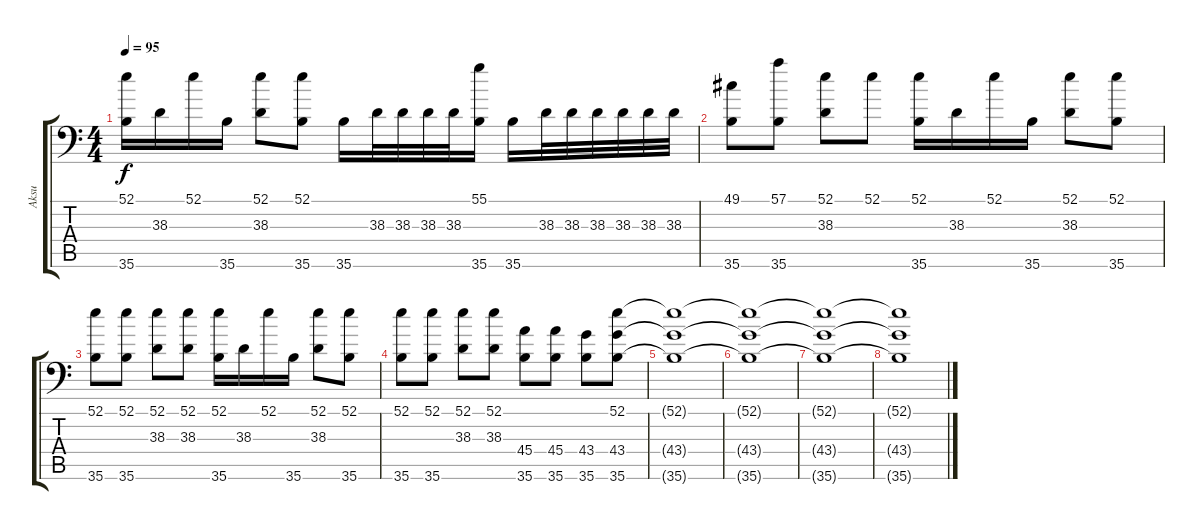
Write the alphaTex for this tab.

\track ("Aksu" "Aksu") {instrument acousticgrandpiano}
\staff {score tabs}
\tuning (C-1 C-1 C-1 C-1 C-1 C-1) {hide}
\ts (4 4)
\tempo 95
\clef f4
\ks c
(52.1 35.6).16{dy f} 38.3.16 52.1.16 35.6.16 (52.1 38.3).8 (52.1 35.6).8 35.6.16 38.3.32 38.3.32 38.3.32 38.3.32 (55.1 35.6).16 35.6.16 38.3.32 38.3.32 38.3.32 38.3.32 38.3.32 38.3.32 |
(49.1 35.6).8 (57.1 35.6).8 (52.1 38.3).8 52.1.8 (52.1 35.6).16 38.3.16 52.1.16 35.6.16 (52.1 38.3).8 (52.1 35.6).8 |
(52.1 35.6).8 (52.1 35.6).8 (52.1 38.3).8 (52.1 38.3).8 (52.1 35.6).16 38.3.16 52.1.16 35.6.16 (52.1 38.3).8 (52.1 35.6).8 |
(52.1 35.6).8 (52.1 35.6).8 (52.1 38.3).8 (52.1 38.3).8 (45.4 35.6).8 (45.4 35.6).8 (43.4 35.6).8 (52.1 43.4 35.6).8 |
(52.1{t} 43.4{t} 35.6{t}).1 |
(52.1{t} 43.4{t} 35.6{t}).1 |
(52.1{t} 43.4{t} 35.6{t}).1 |
(52.1{t} 43.4{t} 35.6{t}).1
